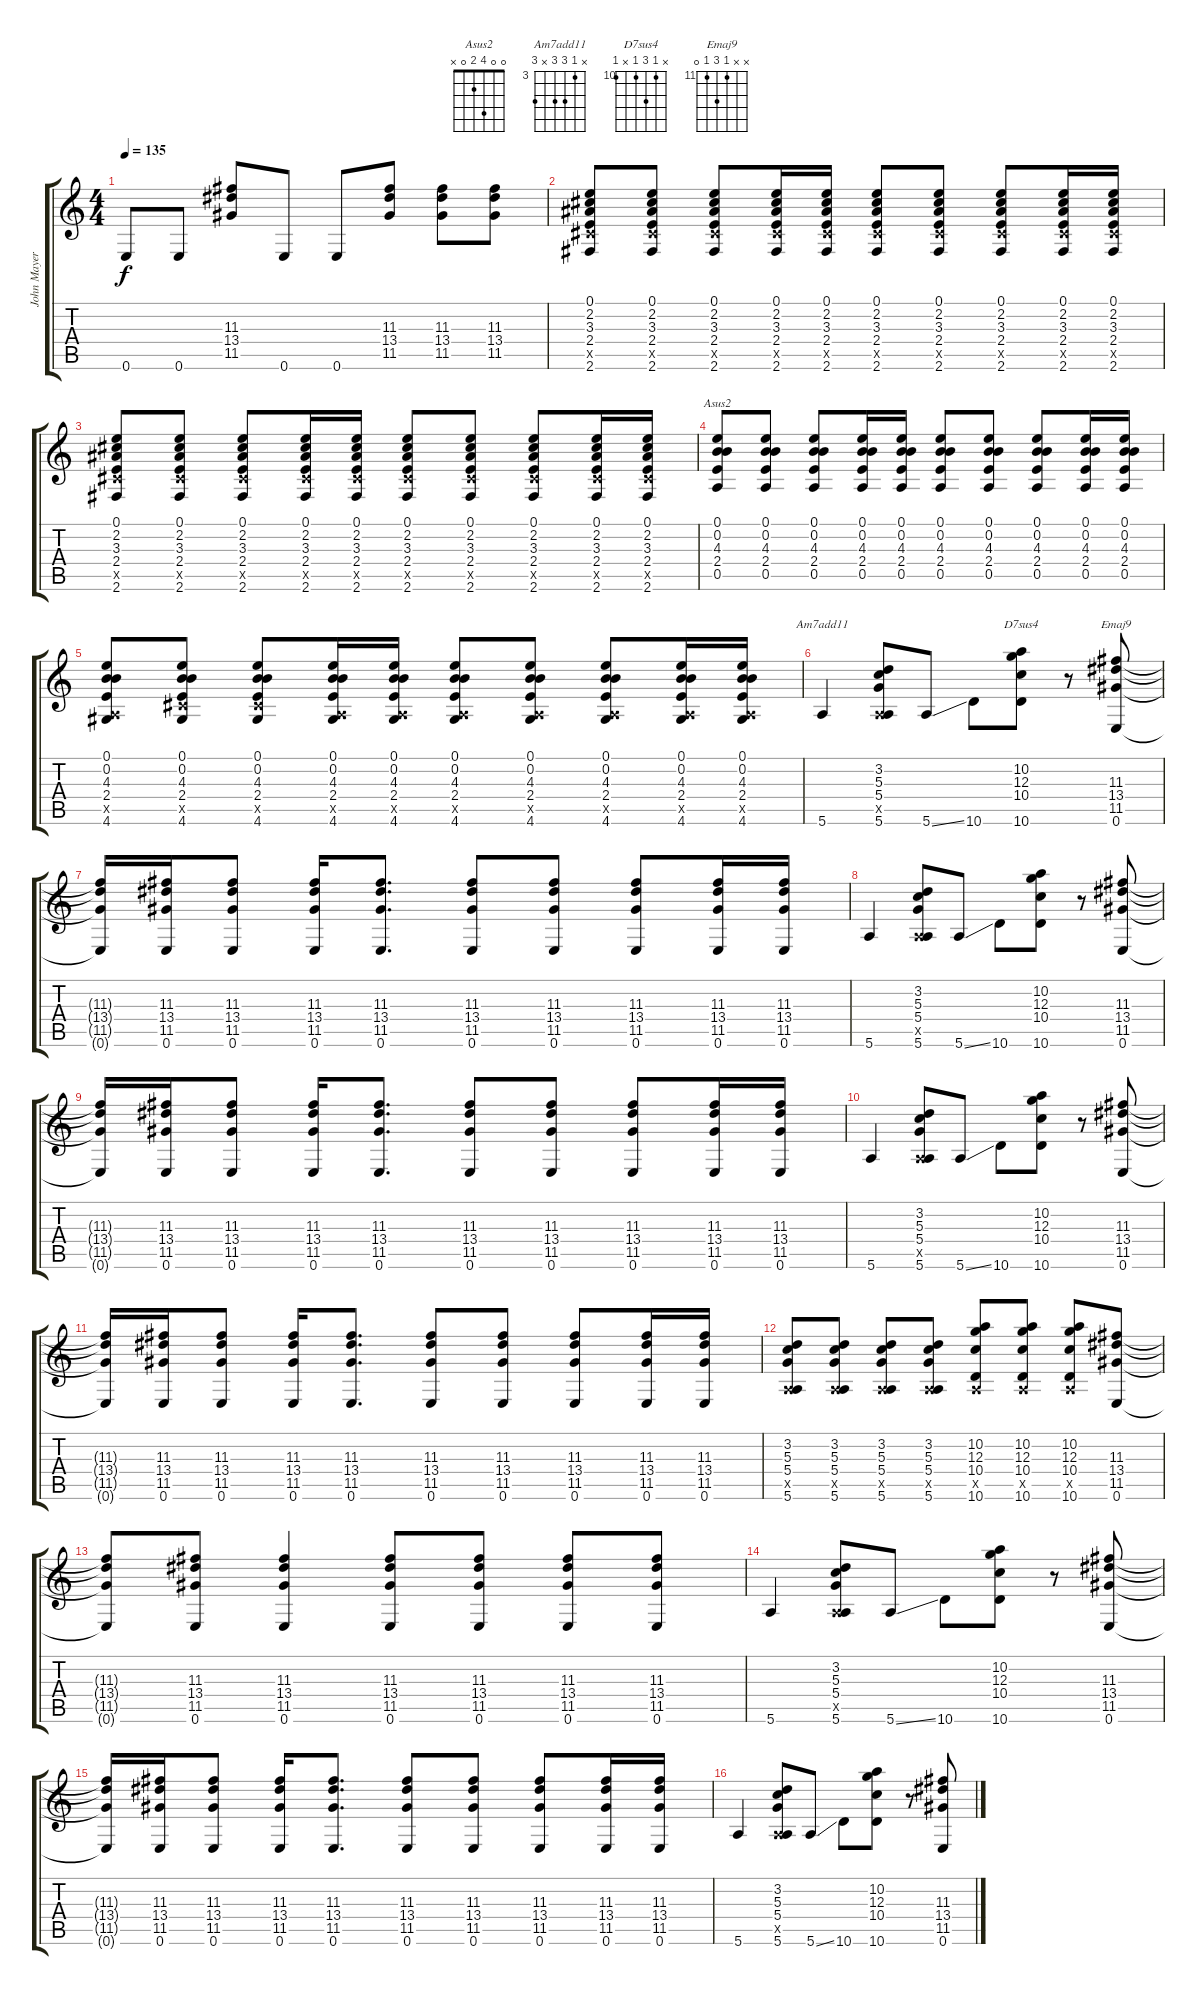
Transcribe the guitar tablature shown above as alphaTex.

\track ("John Mayer" "John Mayer") {instrument acousticguitarsteel}
\staff {score tabs}
\tuning (E4 B3 G3 D3 A2 E2) {hide}
\chord ("Asus2" 0 0 4 2 0 x)
\chord ("Am7add11" x 3 5 5 x 5) {firstfret 3}
\chord ("D7sus4" x 10 12 10 x 10) {firstfret 10}
\chord ("Emaj9" x x 11 13 11 0) {firstfret 11}
\ts (4 4)
\tempo 135
\clef g2
\ks c
0.6.8{dy f} 0.6.8 (11.3 13.4 11.5).8 0.6.8 0.6.8 (11.3 13.4 11.5).8 (11.3 13.4 11.5).8 (11.3 13.4 11.5).8 |
(0.1 2.2 3.3 2.4 4.5{x} 2.6).8 (0.1 2.2 3.3 2.4 4.5{x} 2.6).8 (0.1 2.2 3.3 2.4 4.5{x} 2.6).8 (0.1 2.2 3.3 2.4 4.5{x} 2.6).16 (0.1 2.2 3.3 2.4 4.5{x} 2.6).16 (0.1 2.2 3.3 2.4 4.5{x} 2.6).8 (0.1 2.2 3.3 2.4 4.5{x} 2.6).8 (0.1 2.2 3.3 2.4 4.5{x} 2.6).8 (0.1 2.2 3.3 2.4 4.5{x} 2.6).16 (0.1 2.2 3.3 2.4 4.5{x} 2.6).16 |
(0.1 2.2 3.3 2.4 4.5{x} 2.6).8 (0.1 2.2 3.3 2.4 4.5{x} 2.6).8 (0.1 2.2 3.3 2.4 4.5{x} 2.6).8 (0.1 2.2 3.3 2.4 4.5{x} 2.6).16 (0.1 2.2 3.3 2.4 4.5{x} 2.6).16 (0.1 2.2 3.3 2.4 4.5{x} 2.6).8 (0.1 2.2 3.3 2.4 4.5{x} 2.6).8 (0.1 2.2 3.3 2.4 4.5{x} 2.6).8 (0.1 2.2 3.3 2.4 4.5{x} 2.6).16 (0.1 2.2 3.3 2.4 4.5{x} 2.6).16 |
(0.1 0.2 4.3 2.4 0.5).8{ch "Asus2"} (0.1 0.2 4.3 2.4 0.5).8 (0.1 0.2 4.3 2.4 0.5).8 (0.1 0.2 4.3 2.4 0.5).16 (0.1 0.2 4.3 2.4 0.5).16 (0.1 0.2 4.3 2.4 0.5).8 (0.1 0.2 4.3 2.4 0.5).8 (0.1 0.2 4.3 2.4 0.5).8 (0.1 0.2 4.3 2.4 0.5).16 (0.1 0.2 4.3 2.4 0.5).16 |
(0.1 0.2 4.3 2.4 0.5{x} 4.6).8 (0.1 0.2 4.3 2.4 4.5{x} 4.6).8 (0.1 0.2 4.3 2.4 4.5{x} 4.6).8 (0.1 0.2 4.3 2.4 0.5{x} 4.6).16 (0.1 0.2 4.3 2.4 0.5{x} 4.6).16 (0.1 0.2 4.3 2.4 0.5{x} 4.6).8 (0.1 0.2 4.3 2.4 0.5{x} 4.6).8 (0.1 0.2 4.3 2.4 0.5{x} 4.6).8 (0.1 0.2 4.3 2.4 0.5{x} 4.6).16 (0.1 0.2 4.3 2.4 0.5{x} 4.6).16 |
5.6.4{ch "Am7add11"} (3.2 5.3 5.4 0.5{x} 5.6).8 5.6{ss}.8 10.6.8 (10.2 12.3 10.4 10.6).8{ch "D7sus4"} r.8 (11.3 13.4 11.5 0.6).8{ch "Emaj9"} |
(11.3{t} 13.4{t} 11.5{t} 0.6{t}).16 (11.3 13.4 11.5 0.6).16 (11.3 13.4 11.5 0.6).8 (11.3 13.4 11.5 0.6).16 (11.3 13.4 11.5 0.6).8{d} (11.3 13.4 11.5 0.6).8 (11.3 13.4 11.5 0.6).8 (11.3 13.4 11.5 0.6).8 (11.3 13.4 11.5 0.6).16 (11.3 13.4 11.5 0.6).16 |
5.6.4 (3.2 5.3 5.4 0.5{x} 5.6).8 5.6{ss}.8 10.6.8 (10.2 12.3 10.4 10.6).8 r.8 (11.3 13.4 11.5 0.6).8 |
(11.3{t} 13.4{t} 11.5{t} 0.6{t}).16 (11.3 13.4 11.5 0.6).16 (11.3 13.4 11.5 0.6).8 (11.3 13.4 11.5 0.6).16 (11.3 13.4 11.5 0.6).8{d} (11.3 13.4 11.5 0.6).8 (11.3 13.4 11.5 0.6).8 (11.3 13.4 11.5 0.6).8 (11.3 13.4 11.5 0.6).16 (11.3 13.4 11.5 0.6).16 |
5.6.4 (3.2 5.3 5.4 0.5{x} 5.6).8 5.6{ss}.8 10.6.8 (10.2 12.3 10.4 10.6).8 r.8 (11.3 13.4 11.5 0.6).8 |
(11.3{t} 13.4{t} 11.5{t} 0.6{t}).16 (11.3 13.4 11.5 0.6).16 (11.3 13.4 11.5 0.6).8 (11.3 13.4 11.5 0.6).16 (11.3 13.4 11.5 0.6).8{d} (11.3 13.4 11.5 0.6).8 (11.3 13.4 11.5 0.6).8 (11.3 13.4 11.5 0.6).8 (11.3 13.4 11.5 0.6).16 (11.3 13.4 11.5 0.6).16 |
(3.2 5.3 5.4 0.5{x} 5.6).8 (3.2 5.3 5.4 0.5{x} 5.6).8 (3.2 5.3 5.4 0.5{x} 5.6).8 (3.2 5.3 5.4 0.5{x} 5.6).8 (10.2 12.3 10.4 0.5{x} 10.6).8 (10.2 12.3 10.4 0.5{x} 10.6).8 (10.2 12.3 10.4 0.5{x} 10.6).8 (11.3 13.4 11.5 0.6).8 |
(11.3{t} 13.4{t} 11.5{t} 0.6{t}).8 (11.3 13.4 11.5 0.6).8 (11.3 13.4 11.5 0.6).4 (11.3 13.4 11.5 0.6).8 (11.3 13.4 11.5 0.6).8 (11.3 13.4 11.5 0.6).8 (11.3 13.4 11.5 0.6).8 |
5.6.4 (3.2 5.3 5.4 0.5{x} 5.6).8 5.6{ss}.8 10.6.8 (10.2 12.3 10.4 10.6).8 r.8 (11.3 13.4 11.5 0.6).8 |
(11.3{t} 13.4{t} 11.5{t} 0.6{t}).16 (11.3 13.4 11.5 0.6).16 (11.3 13.4 11.5 0.6).8 (11.3 13.4 11.5 0.6).16 (11.3 13.4 11.5 0.6).8{d} (11.3 13.4 11.5 0.6).8 (11.3 13.4 11.5 0.6).8 (11.3 13.4 11.5 0.6).8 (11.3 13.4 11.5 0.6).16 (11.3 13.4 11.5 0.6).16 |
5.6.4 (3.2 5.3 5.4 0.5{x} 5.6).8 5.6{ss}.8 10.6.8 (10.2 12.3 10.4 10.6).8 r.8 (11.3 13.4 11.5 0.6).8
